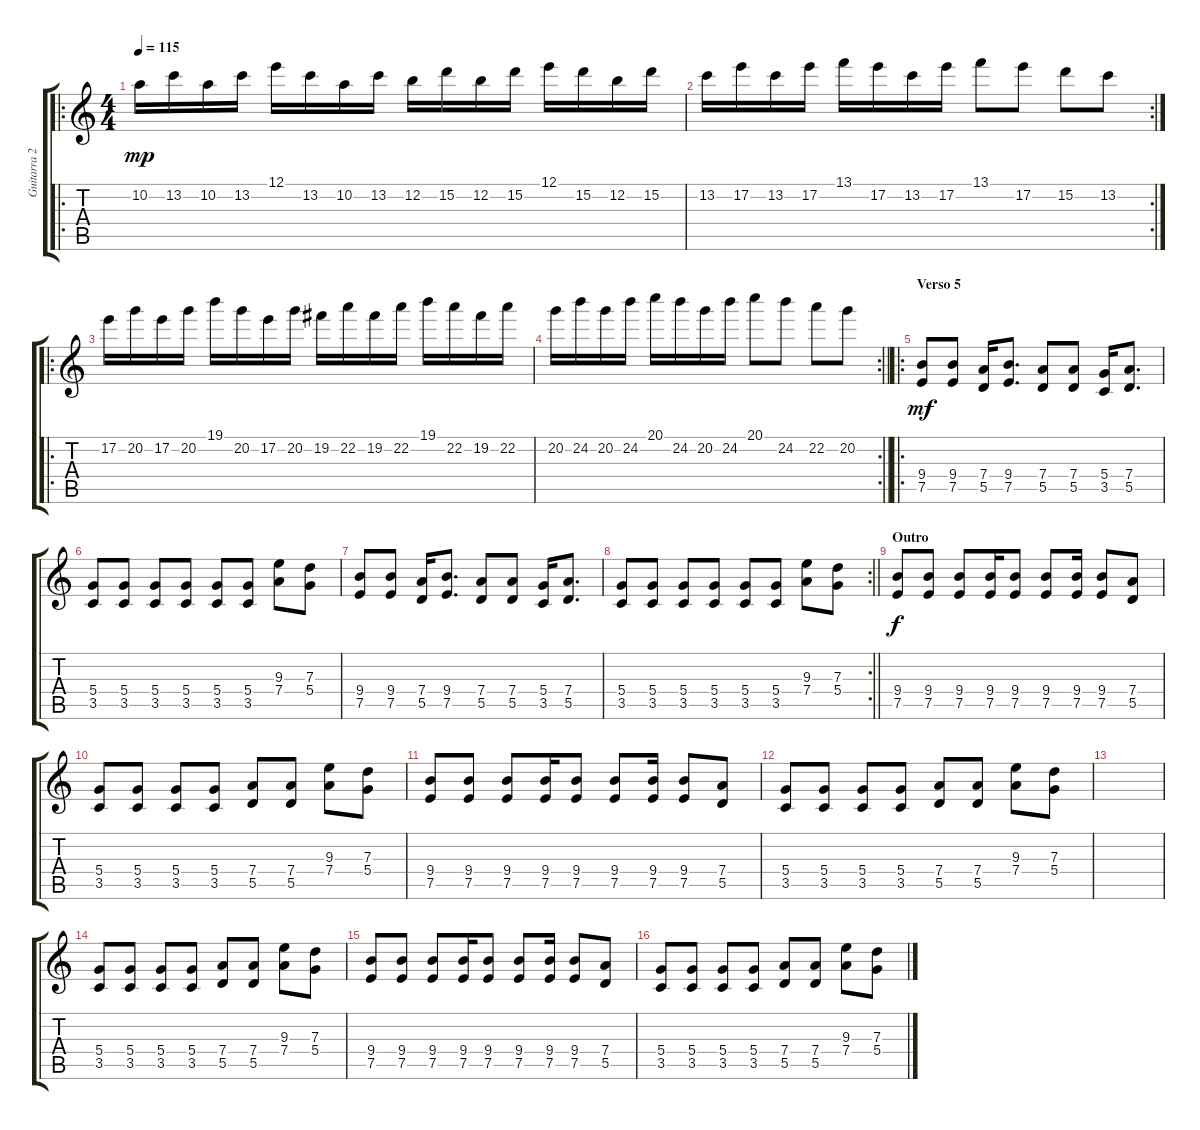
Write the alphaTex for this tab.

\track ("Guitarra 2" "Guitarra 2") {instrument overdrivenguitar}
\staff {score tabs}
\tuning (E4 B3 G3 D3 A2 E2) {hide}
\ro
\ts (4 4)
\tempo 115
\clef g2
\ks c
10.2.16{dy mp} 13.2.16 10.2.16 13.2.16 12.1.16 13.2.16 10.2.16 13.2.16 12.2.16 15.2.16 12.2.16 15.2.16 12.1.16 15.2.16 12.2.16 15.2.16 |
\rc 2
13.2.16 17.2.16 13.2.16 17.2.16 13.1.16 17.2.16 13.2.16 17.2.16 13.1.8 17.2.8 15.2.8 13.2.8 |
\ro
17.2.16 20.2.16 17.2.16 20.2.16 19.1.16 20.2.16 17.2.16 20.2.16 19.2.16 22.2.16 19.2.16 22.2.16 19.1.16 22.2.16 19.2.16 22.2.16 |
\rc 2
\barLineRight lightlight
20.2.16 24.2.16 20.2.16 24.2.16 20.1.16 24.2.16 20.2.16 24.2.16 20.1.8 24.2.8 22.2.8 20.2.8 |
\ro
\section ("" "Verso 5")
(9.4 7.5).8{dy mf} (9.4 7.5).8 (7.4 5.5).16 (9.4 7.5).8{d} (7.4 5.5).8 (7.4 5.5).8 (5.4 3.5).16 (7.4 5.5).8{d} |
(5.4 3.5).8 (5.4 3.5).8 (5.4 3.5).8 (5.4 3.5).8 (5.4 3.5).8 (5.4 3.5).8 (9.3 7.4).8 (7.3 5.4).8 |
(9.4 7.5).8 (9.4 7.5).8 (7.4 5.5).16 (9.4 7.5).8{d} (7.4 5.5).8 (7.4 5.5).8 (5.4 3.5).16 (7.4 5.5).8{d} |
\rc 2
\barLineRight lightlight
(5.4 3.5).8 (5.4 3.5).8 (5.4 3.5).8 (5.4 3.5).8 (5.4 3.5).8 (5.4 3.5).8 (9.3 7.4).8 (7.3 5.4).8 |
\section ("" "Outro")
(9.4 7.5).8{dy f} (9.4 7.5).8 (9.4 7.5).8 (9.4 7.5).16 (9.4 7.5).8 (9.4 7.5).8 (9.4 7.5).16 (9.4 7.5).8 (7.4 5.5).8 |
(5.4 3.5).8 (5.4 3.5).8 (5.4 3.5).8 (5.4 3.5).8 (7.4 5.5).8 (7.4 5.5).8 (9.3 7.4).8 (7.3 5.4).8 |
(9.4 7.5).8 (9.4 7.5).8 (9.4 7.5).8 (9.4 7.5).16 (9.4 7.5).8 (9.4 7.5).8 (9.4 7.5).16 (9.4 7.5).8 (7.4 5.5).8 |
(5.4 3.5).8 (5.4 3.5).8 (5.4 3.5).8 (5.4 3.5).8 (7.4 5.5).8 (7.4 5.5).8 (9.3 7.4).8 (7.3 5.4).8 |
|
(5.4 3.5).8 (5.4 3.5).8 (5.4 3.5).8 (5.4 3.5).8 (7.4 5.5).8 (7.4 5.5).8 (9.3 7.4).8 (7.3 5.4).8 |
(9.4 7.5).8 (9.4 7.5).8 (9.4 7.5).8 (9.4 7.5).16 (9.4 7.5).8 (9.4 7.5).8 (9.4 7.5).16 (9.4 7.5).8 (7.4 5.5).8 |
(5.4 3.5).8 (5.4 3.5).8 (5.4 3.5).8 (5.4 3.5).8 (7.4 5.5).8 (7.4 5.5).8 (9.3 7.4).8 (7.3 5.4).8
